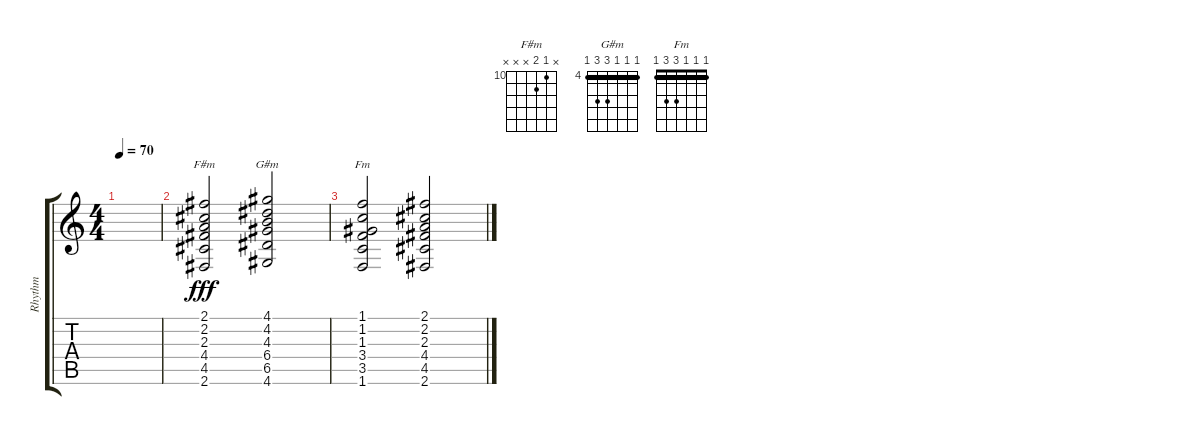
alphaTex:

\track ("Rhythm" "Rhythm") {instrument distortionguitar}
\staff {score tabs}
\tuning (E4 B3 G3 D3 A2 E2) {hide}
\chord ("F#m" x 10 11 x x x) {firstfret 10}
\chord ("G#m" 4 4 4 6 6 4) {firstfret 4 barre 4}
\chord ("Fm" 1 1 1 3 3 1) {barre 1}
\ts (4 4)
\tempo 70
\clef g2
\ks c
|
(2.1 2.2 2.3 4.4 4.5 2.6).2{ch "F#m" dy fff} (4.1 4.2 4.3 6.4 6.5 4.6).2{ch "G#m"} |
(1.1 1.2 1.3 3.4 3.5 1.6).2{ch "Fm"} (2.1 2.2 2.3 4.4 4.5 2.6).2
